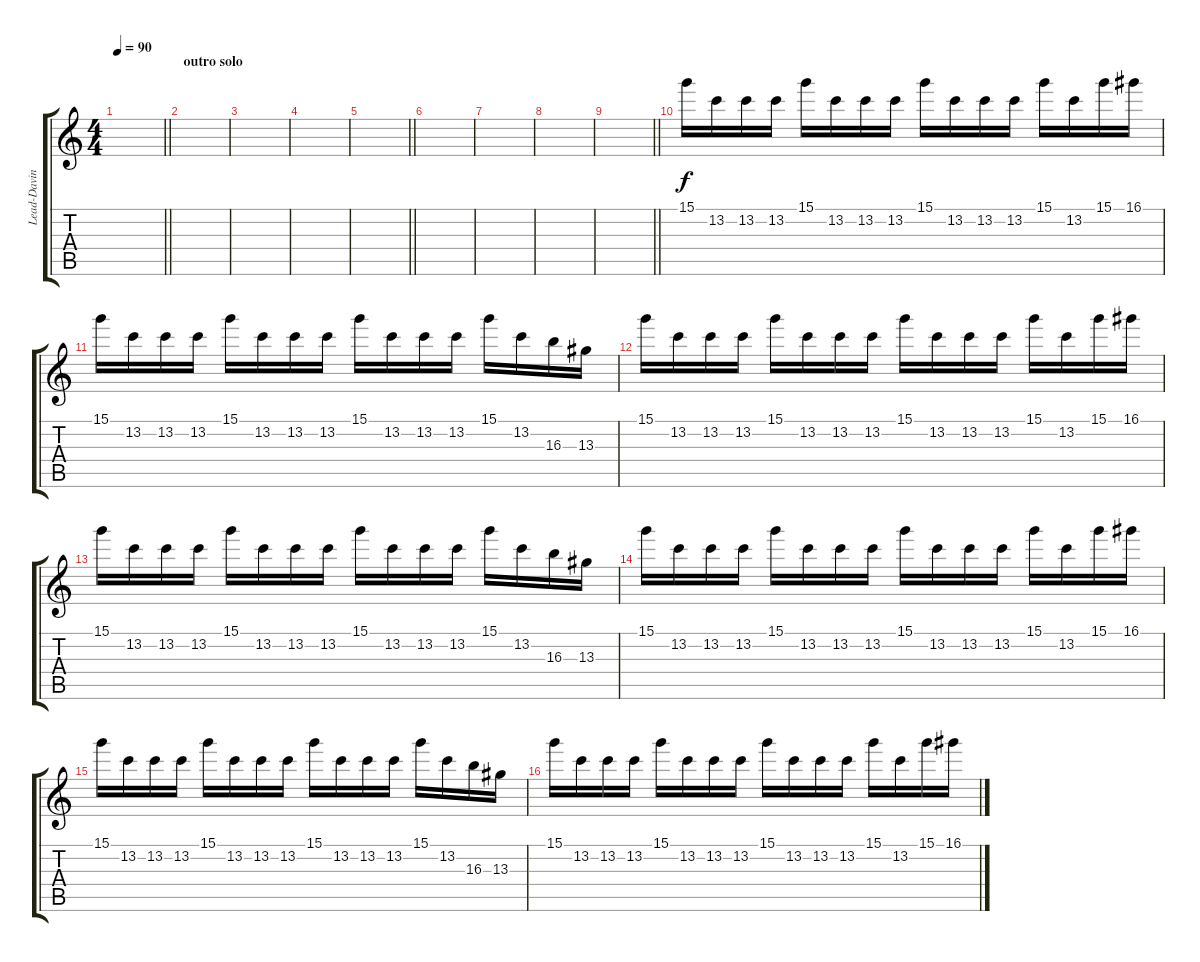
\track ("Lead-Davin" "Lead-Davin") {mute instrument overdrivenguitar}
\staff {score tabs}
\tuning (E4 B3 G3 D3 A2 E2) {hide}
\ts (4 4)
\tempo 90
\clef g2
\barLineRight lightlight
\ks c
|
\section ("" "outro solo")
|
|
|
\barLineRight lightlight
|
|
|
|
\barLineRight lightlight
|
15.1.16 13.2.16 13.2.16 13.2.16 15.1.16 13.2.16 13.2.16 13.2.16 15.1.16 13.2.16 13.2.16 13.2.16 15.1.16 13.2.16 15.1.16 16.1.16 |
15.1.16 13.2.16 13.2.16 13.2.16 15.1.16 13.2.16 13.2.16 13.2.16 15.1.16 13.2.16 13.2.16 13.2.16 15.1.16 13.2.16 16.3.16 13.3.16 |
15.1.16 13.2.16 13.2.16 13.2.16 15.1.16 13.2.16 13.2.16 13.2.16 15.1.16 13.2.16 13.2.16 13.2.16 15.1.16 13.2.16 15.1.16 16.1.16 |
15.1.16 13.2.16 13.2.16 13.2.16 15.1.16 13.2.16 13.2.16 13.2.16 15.1.16 13.2.16 13.2.16 13.2.16 15.1.16 13.2.16 16.3.16 13.3.16 |
15.1.16 13.2.16 13.2.16 13.2.16 15.1.16 13.2.16 13.2.16 13.2.16 15.1.16 13.2.16 13.2.16 13.2.16 15.1.16 13.2.16 15.1.16 16.1.16 |
15.1.16 13.2.16 13.2.16 13.2.16 15.1.16 13.2.16 13.2.16 13.2.16 15.1.16 13.2.16 13.2.16 13.2.16 15.1.16 13.2.16 16.3.16 13.3.16 |
15.1.16 13.2.16 13.2.16 13.2.16 15.1.16 13.2.16 13.2.16 13.2.16 15.1.16 13.2.16 13.2.16 13.2.16 15.1.16 13.2.16 15.1.16 16.1.16
